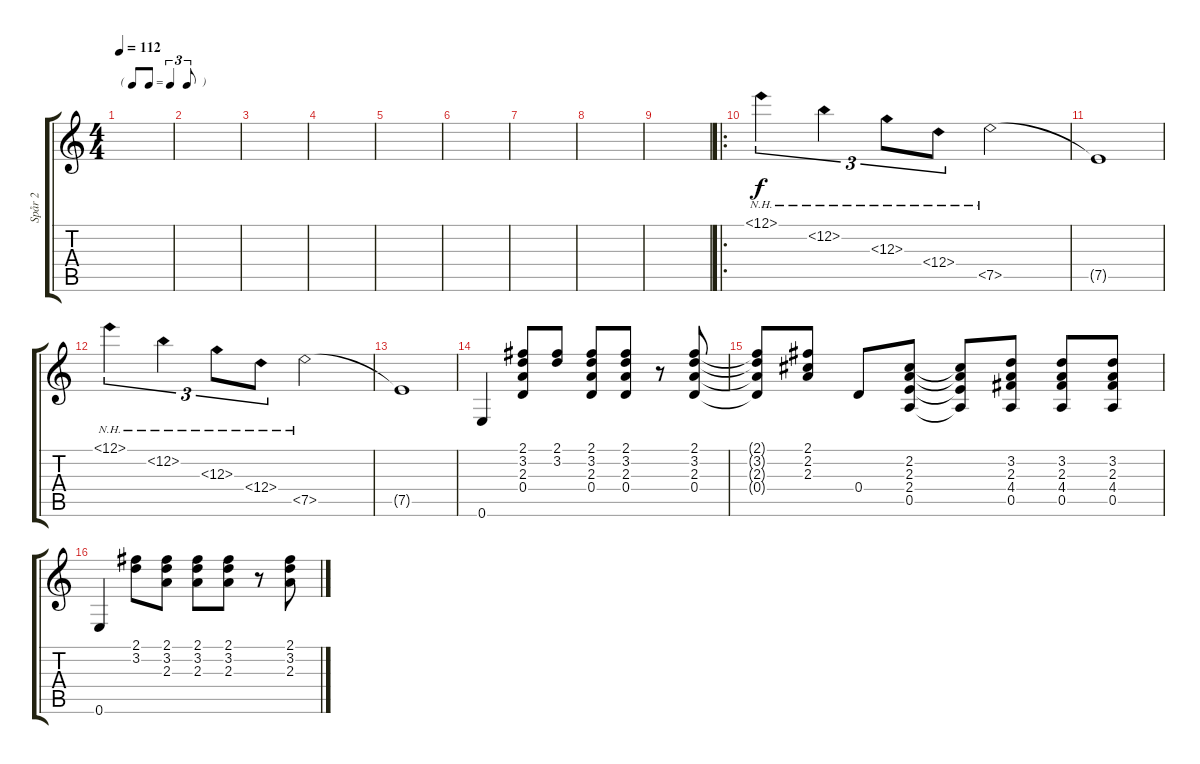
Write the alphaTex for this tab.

\track ("Spår 2" "Spår 2") {instrument acousticguitarsteel}
\staff {score tabs}
\tuning (E4 B3 G3 D3 A2 E2) {hide}
\ts (4 4)
\tf triplet8th
\tempo 112
\clef g2
\ks c
|
|
|
|
|
|
|
|
|
\ro
12.1{nh}.4{tu (3 2)} 12.2{nh}.4{tu (3 2)} 12.3{nh}.8{tu (3 2)} 12.4{nh}.8{tu (3 2)} 7.5{nh}.2 |
7.5{t}.1 |
12.1{nh}.4{tu (3 2)} 12.2{nh}.4{tu (3 2)} 12.3{nh}.8{tu (3 2)} 12.4{nh}.8{tu (3 2)} 7.5{nh}.2 |
7.5{t}.1 |
0.6.4 (2.1 3.2 2.3 0.4).8 (2.1 3.2).8 (2.1 3.2 2.3 0.4).8 (2.1 3.2 2.3 0.4).8 r.8 (2.1 3.2 2.3 0.4).8 |
(2.1{t} 3.2{t} 2.3{t} 0.4{t}).8 (2.1 2.2 2.3).8 0.4.8 (2.2 2.3 2.4 0.5).8 (2.2{t} 2.3{t} 2.4{t} 0.5{t}).8 (3.2 2.3 4.4 0.5).8 (3.2 2.3 4.4 0.5).8 (3.2 2.3 4.4 0.5).8 |
0.6.4 (2.1 3.2).8 (2.1 3.2 2.3).8 (2.1 3.2 2.3).8 (2.1 3.2 2.3).8 r.8 (2.1 3.2 2.3).8
